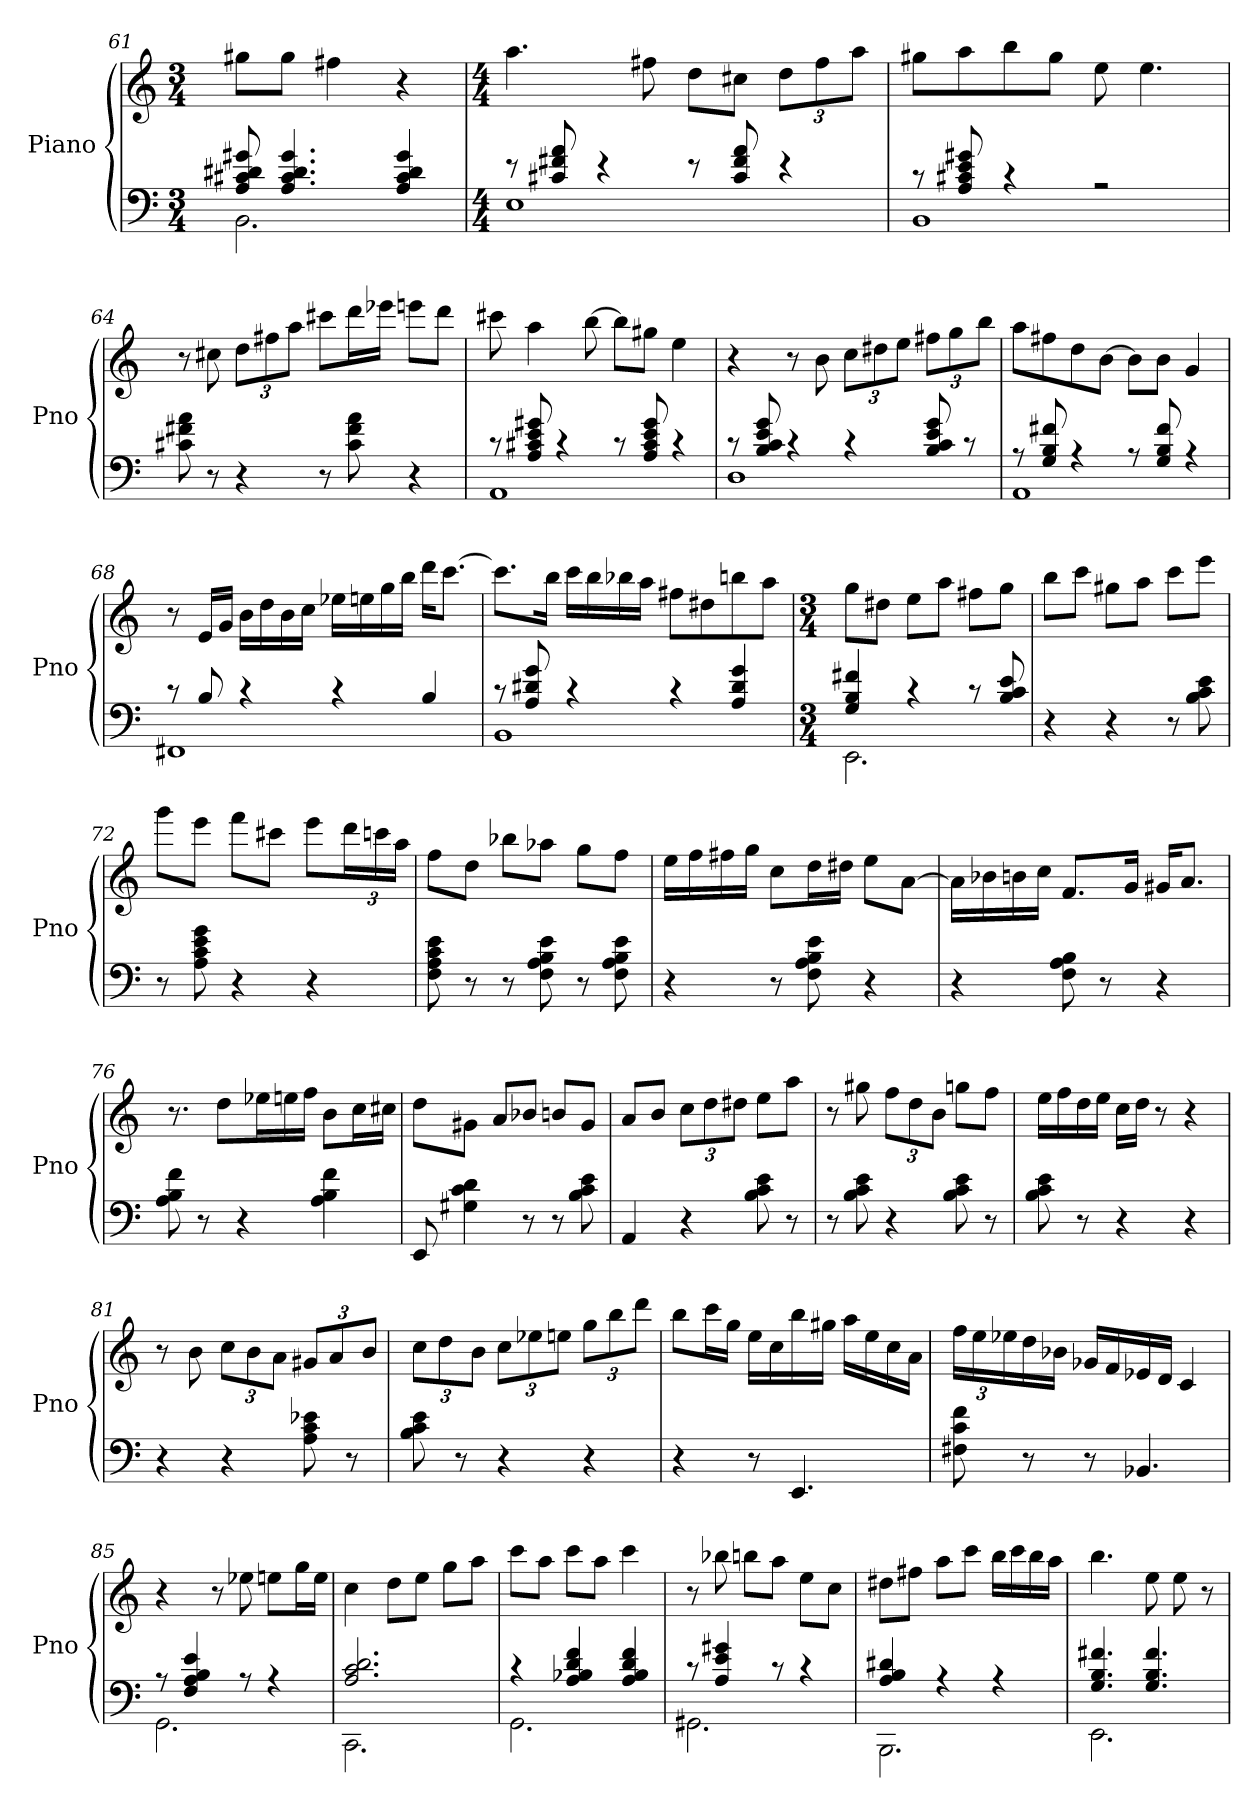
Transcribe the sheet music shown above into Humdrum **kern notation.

**kern	**kern
*part1	*part1
*staff2	*staff1
*I"Piano	*
*I'Pno	*
*clefF4	*clefG2
*k[]	*k[]
*M3/4	*M3/4
=61	=61
*^	*
8A/ 8c#X/ 8d#X/ 8g#X/	2.BB\	8gg#X\L
4.A/ 4.c#/ 4.d#/ 4.g#/	.	8gg#\J
.	.	4ff#X\
4A/ 4c#/ 4d#/ 4g#/	.	4r
=62	=62	=62
*M4/4	*	*M4/4
8r	1E	4.aa\
8c#X/ 8f#X/ 8a/	.	.
4r	.	.
.	.	8ff#X\
8r	.	8dd\L
8c#/ 8f#/ 8a/	.	8cc#X\J
*	*	*Xbrackettup
4r	.	12dd\L
.	.	12ff#\
.	.	12aa\J
!!LO:LB:g=z
=63	=63	=63
8r	1BB	8gg#X\L
8A/ 8c#X/ 8e/ 8g#X/	.	8aa\
4r	.	8bb\
.	.	8gg#\J
2r	.	8ee\
.	.	4.ee\
*v	*v	*
=64	=64
8c#X\ 8f#X\ 8a\	8r
8r	8cc#X\
4r	12dd\L
.	12ff#X\
.	12aa\J
8r	8ccc#X\L
8c#\ 8f#\ 8a\	16ddd\L
.	16eee-X\JJ
4r	8eeen\L
.	8ddd\J
=65	=65
*^	*
8r	1AA	8ccc#X\
8A/ 8c#X/ 8e/ 8g#X/	.	4aa\
4r	.	.
.	.	[8bb\
8r	.	8bb\L]
8A/ 8c#/ 8e/ 8g#/	.	8gg#X\J
4r	.	4ee\
!!LO:LB:g=z
=66	=66	=66
8r	1D	4r
8B/ 8c/ 8e/ 8g/	.	.
4r	.	8r
.	.	8b\
4r	.	12cc\L
.	.	12dd#X\
.	.	12ee\J
8B/ 8c/ 8e/ 8g/	.	12ff#X\L
.	.	12gg\
8r	.	.
.	.	12bb\J
=67	=67	=67
8r	1AA	8aa\L
8G/ 8B/ 8f#X/	.	8ff#X\
4r	.	8dd\
.	.	[8b\J
8r	.	8b\L]
8G/ 8B/ 8f#/	.	8b\J
4r	.	4g/
=68	=68	=68
8r	1FF#X	8r
8B/	.	16e/LL
.	.	16g/JJ
4r	.	16b\LL
.	.	16dd\
.	.	16b\
.	.	16cc\JJ
4r	.	16ee-X\LL
.	.	16een\
.	.	16gg\
.	.	16bb\JJ
4B/	.	16ddd\KL
.	.	[8.ccc\J
!!LO:LB:g=z
=69	=69	=69
8r	1BB	8.ccc\L]
8A/ 8d#X/ 8g/	.	.
.	.	16bb\Jk
4r	.	16ccc\LL
.	.	16bb\
.	.	16bb-X\
.	.	16aa\JJ
4r	.	8ff#X\L
.	.	8dd#X\
4A/ 4d#/ 4g/	.	8bbn\
.	.	8aa\J
=70	=70	=70
*M3/4	*	*M3/4
4G/ 4B/ 4f#X/	2.EE\	8gg\L
.	.	8dd#X\J
4r	.	8ee\L
.	.	8aa\J
8r	.	8ff#X\L
8B/ 8c/ 8e/	.	8gg\J
*v	*v	*
=71	=71
4r	8bb\L
.	8ccc\J
4r	8gg#X\L
.	8aa\J
8r	8ccc\L
8B\ 8c\ 8e\	8eee\J
=72	=72
8r	8ggg\L
8A\ 8c\ 8e\ 8g\	8eee\J
4r	8fff\L
.	8ccc#X\J
4r	8eee\L
.	24ddd\L
.	24cccn\
.	24aa\JJ
!!LO:PB:g=z
=73	=73
8F\ 8A\ 8c\ 8e\	8ff\L
8r	8dd\J
8r	8bb-X\L
8F\ 8A\ 8B\ 8e\	8aa-X\J
8r	8gg\L
8F\ 8A\ 8B\ 8e\	8ff\J
=74	=74
4r	16ee\LL
.	16ff\
.	16ff#X\
.	16gg\JJ
8r	8cc\L
8F\ 8A\ 8B\ 8e\	16dd\L
.	16dd#X\JJ
4r	8ee\L
.	[8a\J
=75	=75
4r	16a\LL]
.	16b-X\
.	16bn\
.	16cc\JJ
8F\ 8A\ 8B\	8.f/L
8r	.
.	16g/Jk
4r	16g#X/KL
.	8.a/J
=76	=76
8A\ 8B\ 8f\	8.r
8r	.
.	8dd\L
4r	.
.	16ee-X\L
.	16een\
.	16ff\JJ
4A\ 4B\ 4f\	8b\L
.	16cc\L
.	16cc#X\JJ
!!LO:LB:g=z
=77	=77
8EE/	8dd\L
4G#X\ 4c\ 4d\	8g#X\J
.	8a/L
8r	8b-X/J
8r	8bn/L
8B\ 8c\ 8e\	8g#/J
=78	=78
4AA/	8a/L
.	8b/J
4r	12cc\L
.	12dd\
.	12dd#X\J
8B\ 8c\ 8e\	8ee\L
8r	8aa\J
=79	=79
8r	8r
8B\ 8c\ 8e\	8gg#X\
4r	12ff\L
.	12dd\
.	12b\J
8B\ 8c\ 8e\	8ggn\L
8r	8ff\J
=80	=80
8B\ 8c\ 8e\	16ee\LL
.	16ff\
8r	16dd\
.	16ee\JJ
4r	16cc\LL
.	16dd\JJ
.	8r
4r	4r
=81	=81
4r	8r
.	8b\
4r	12cc\L
.	12b\
.	12a\J
8A\ 8c\ 8e-X\	12g#X/L
.	12a/
8r	.
.	12b/J
!!LO:LB:g=z
=82	=82
8B\ 8c\ 8e\	12cc\L
.	12dd\
8r	.
.	12b\J
4r	12cc\L
.	12ee-X\
.	12een\J
4r	12gg\L
.	12bb\
.	12ddd\J
=83	=83
4r	8bb\L
.	16ccc\L
.	16gg\JJ
8r	16ee\LL
.	16cc\
4.EE/	16bb\
.	16gg#X\JJ
.	16aa\LL
.	16ee\
.	16cc\
.	16a\JJ
=84	=84
8F#X\ 8c\ 8f\	24ff\LL
.	24ee\
.	24ee-X\
8r	16dd\
.	16b-X\JJ
8r	16g-X/LL
.	16f/
4.BB-X/	16e-X/
.	16d/JJ
.	4c/
=85	=85
*^	*
8r	2.GG\	4r
4F/ 4A/ 4B/ 4e/	.	.
.	.	8r
8r	.	8ee-X\
4r	.	8een\L
.	.	16gg\L
.	.	16ee\JJ
!!LO:LB:g=z
=86	=86	=86
2.A/ 2.c/ 2.d/	2.CC\	4cc\
.	.	8dd\L
.	.	8ee\J
.	.	8gg\L
.	.	8aa\J
=87	=87	=87
4r	2.GG\	8ccc\L
.	.	8aa\J
4A/ 4B-X/ 4d/ 4f/	.	8ccc\L
.	.	8aa\J
4A/ 4B-/ 4d/ 4f/	.	4ccc\
=88	=88	=88
8r	2.GG#X\	8r
4A/ 4e/ 4g#X/	.	8bb-X\
.	.	8bbn\L
8r	.	8aa\J
4r	.	8ee\L
.	.	8cc\J
=89	=89	=89
4A/ 4B/ 4d#X/	2.BBB\	8dd#X\L
.	.	8ff#X\J
4r	.	8aa\L
.	.	8ccc\J
4r	.	16bb\LL
.	.	16ccc\
.	.	16bb\
.	.	16aa\JJ
=90	=90	=90
4.G/ 4.B/ 4.f#X/	2.EE\	4.bb\
4.G/ 4.B/ 4.f#/	.	8ee\
.	.	8ee\
.	.	8r
*v	*v	*
=	=
*-	*-
